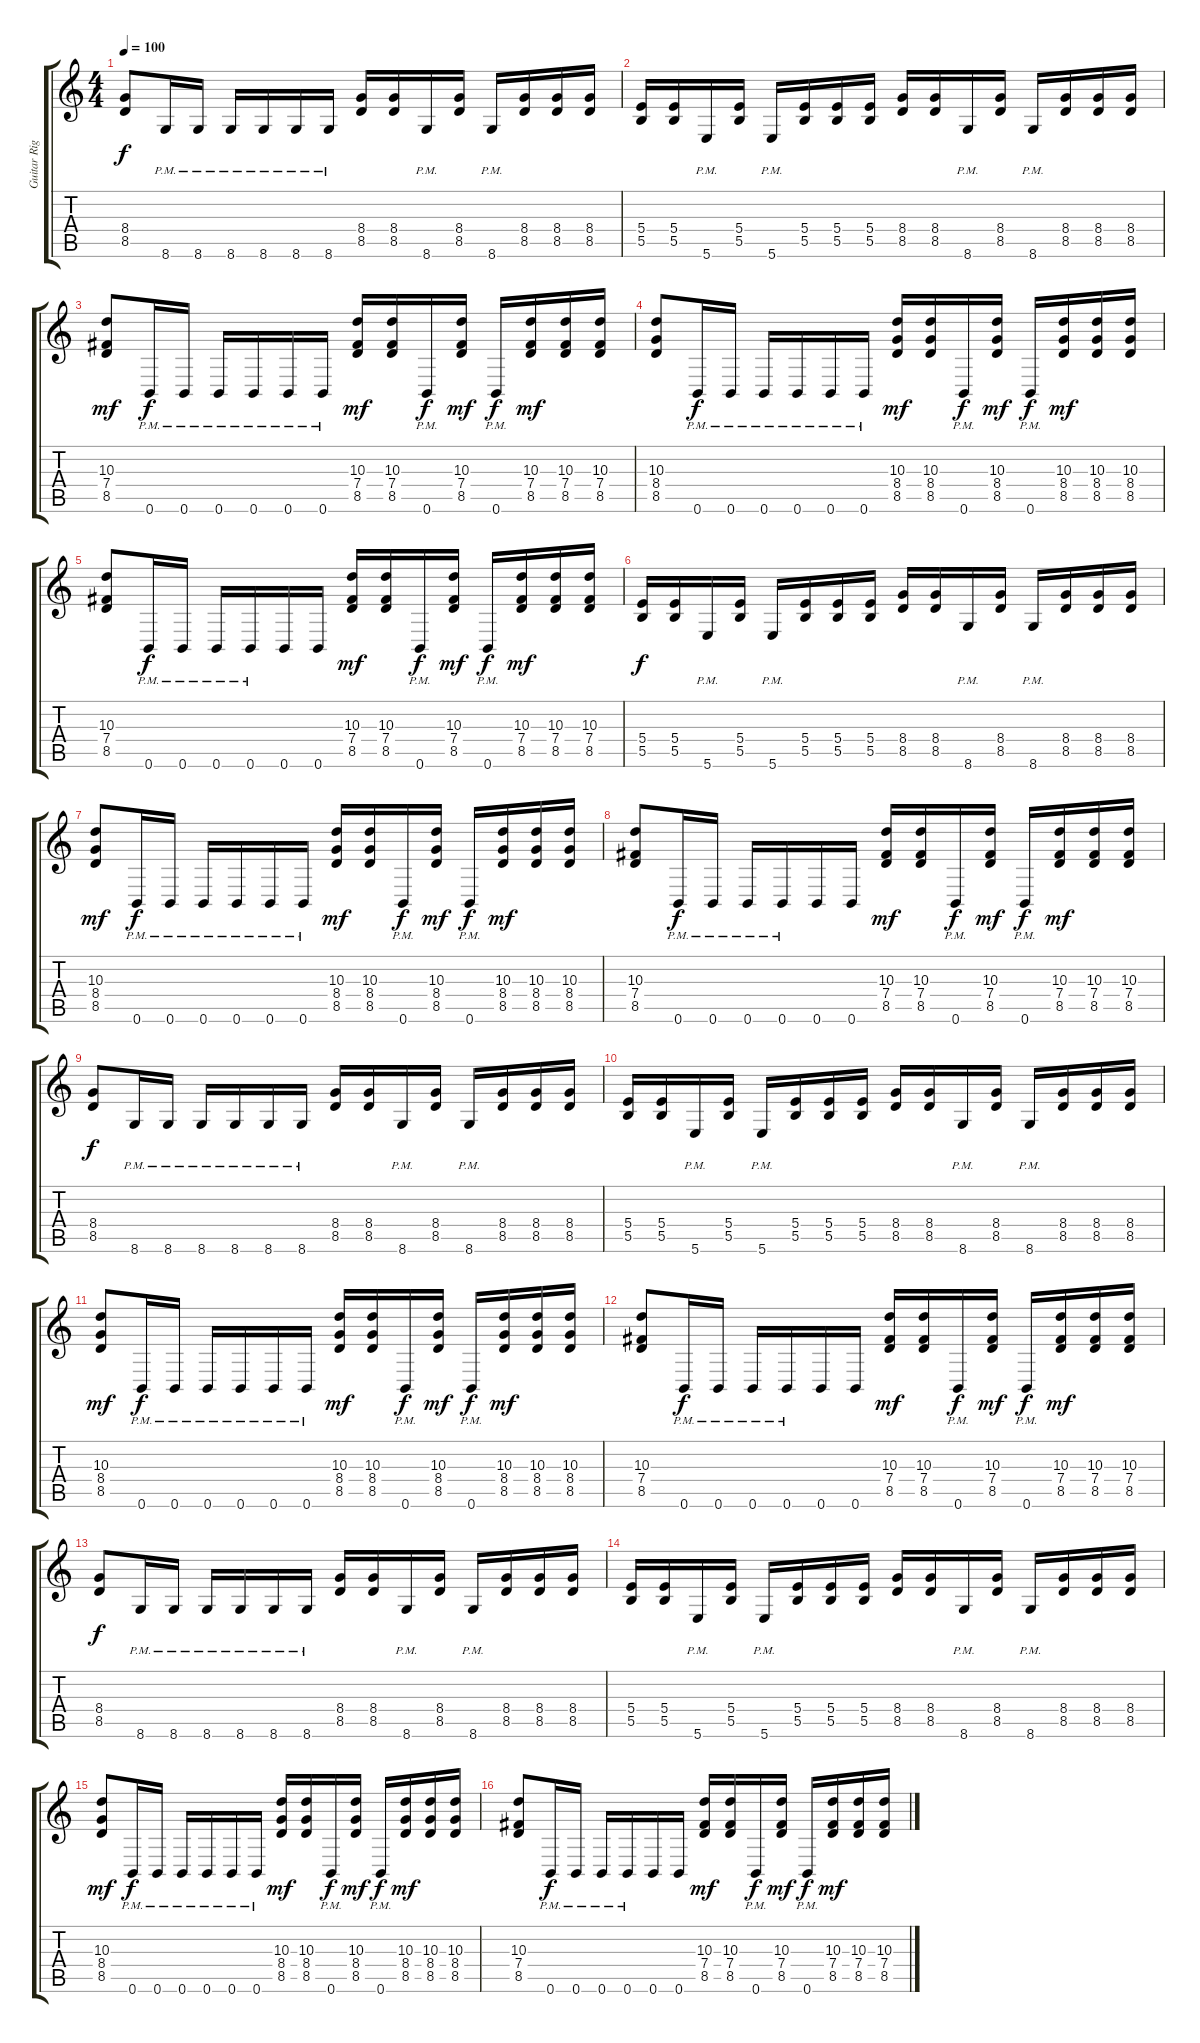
\track ("Guitar Right" "Guitar Rig") {instrument distortionguitar}
\staff {score tabs}
\tuning (Db4 Ab3 E3 B2 Gb2 B1) {hide}
\ts (4 4)
\tempo 100
\clef g2
\ks c
(8.4 8.5).8{dy f} 8.6{pm}.16 8.6{pm}.16 8.6{pm}.16 8.6{pm}.16 8.6{pm}.16 8.6{pm}.16 (8.4 8.5).16 (8.4 8.5).16 8.6{pm}.16 (8.4 8.5).16 8.6{pm}.16 (8.4 8.5).16 (8.4 8.5).16 (8.4 8.5).16 |
(5.4 5.5).16{volume 10} (5.4 5.5).16 5.6{pm}.16 (5.4 5.5).16 5.6{pm}.16 (5.4 5.5).16 (5.4 5.5).16 (5.4 5.5).16 (8.4 8.5).16 (8.4 8.5).16 8.6{pm}.16 (8.4 8.5).16 8.6{pm}.16 (8.4 8.5).16 (8.4 8.5).16 (8.4 8.5).16 |
(10.3 7.4 8.5).8{dy mf} 0.6{pm}.16{dy f} 0.6{pm}.16 0.6{pm}.16 0.6{pm}.16 0.6{pm}.16 0.6{pm}.16 (10.3 7.4 8.5).16{dy mf} (10.3 7.4 8.5).16 0.6{pm}.16{dy f} (10.3 7.4 8.5).16{dy mf} 0.6{pm}.16{dy f} (10.3 7.4 8.5).16{dy mf} (10.3 7.4 8.5).16 (10.3 7.4 8.5).16 |
(10.3 8.4 8.5).8 0.6{pm}.16{dy f} 0.6{pm}.16 0.6{pm}.16 0.6{pm}.16 0.6{pm}.16 0.6{pm}.16 (10.3 8.4 8.5).16{dy mf} (10.3 8.4 8.5).16 0.6{pm}.16{dy f} (10.3 8.4 8.5).16{dy mf} 0.6{pm}.16{dy f} (10.3 8.4 8.5).16{dy mf} (10.3 8.4 8.5).16 (10.3 8.4 8.5).16 |
(10.3 7.4 8.5).8 0.6{pm}.16{dy f} 0.6{pm}.16 0.6{pm}.16 0.6{pm}.16 0.6.16 0.6.16 (10.3 7.4 8.5).16{dy mf} (10.3 7.4 8.5).16 0.6{pm}.16{dy f} (10.3 7.4 8.5).16{dy mf} 0.6{pm}.16{dy f} (10.3 7.4 8.5).16{dy mf} (10.3 7.4 8.5).16 (10.3 7.4 8.5).16 |
(5.4 5.5).16{dy f} (5.4 5.5).16 5.6{pm}.16 (5.4 5.5).16 5.6{pm}.16 (5.4 5.5).16 (5.4 5.5).16 (5.4 5.5).16 (8.4 8.5).16 (8.4 8.5).16 8.6{pm}.16 (8.4 8.5).16 8.6{pm}.16 (8.4 8.5).16 (8.4 8.5).16 (8.4 8.5).16 |
(10.3 8.4 8.5).8{dy mf} 0.6{pm}.16{dy f} 0.6{pm}.16 0.6{pm}.16 0.6{pm}.16 0.6{pm}.16 0.6{pm}.16 (10.3 8.4 8.5).16{dy mf} (10.3 8.4 8.5).16 0.6{pm}.16{dy f} (10.3 8.4 8.5).16{dy mf} 0.6{pm}.16{dy f} (10.3 8.4 8.5).16{dy mf} (10.3 8.4 8.5).16 (10.3 8.4 8.5).16 |
(10.3 7.4 8.5).8 0.6{pm}.16{dy f} 0.6{pm}.16 0.6{pm}.16 0.6{pm}.16 0.6.16 0.6.16 (10.3 7.4 8.5).16{dy mf} (10.3 7.4 8.5).16 0.6{pm}.16{dy f} (10.3 7.4 8.5).16{dy mf} 0.6{pm}.16{dy f} (10.3 7.4 8.5).16{dy mf} (10.3 7.4 8.5).16 (10.3 7.4 8.5).16 |
(8.4 8.5).8{dy f} 8.6{pm}.16 8.6{pm}.16 8.6{pm}.16 8.6{pm}.16 8.6{pm}.16 8.6{pm}.16 (8.4 8.5).16 (8.4 8.5).16 8.6{pm}.16 (8.4 8.5).16 8.6{pm}.16 (8.4 8.5).16 (8.4 8.5).16 (8.4 8.5).16 |
(5.4 5.5).16 (5.4 5.5).16 5.6{pm}.16 (5.4 5.5).16 5.6{pm}.16 (5.4 5.5).16 (5.4 5.5).16 (5.4 5.5).16 (8.4 8.5).16 (8.4 8.5).16 8.6{pm}.16 (8.4 8.5).16 8.6{pm}.16 (8.4 8.5).16 (8.4 8.5).16 (8.4 8.5).16 |
(10.3 8.4 8.5).8{dy mf} 0.6{pm}.16{dy f} 0.6{pm}.16 0.6{pm}.16 0.6{pm}.16 0.6{pm}.16 0.6{pm}.16 (10.3 8.4 8.5).16{dy mf} (10.3 8.4 8.5).16 0.6{pm}.16{dy f} (10.3 8.4 8.5).16{dy mf} 0.6{pm}.16{dy f} (10.3 8.4 8.5).16{dy mf} (10.3 8.4 8.5).16 (10.3 8.4 8.5).16 |
(10.3 7.4 8.5).8 0.6{pm}.16{dy f} 0.6{pm}.16 0.6{pm}.16 0.6{pm}.16 0.6.16 0.6.16 (10.3 7.4 8.5).16{dy mf} (10.3 7.4 8.5).16 0.6{pm}.16{dy f} (10.3 7.4 8.5).16{dy mf} 0.6{pm}.16{dy f} (10.3 7.4 8.5).16{dy mf} (10.3 7.4 8.5).16 (10.3 7.4 8.5).16 |
(8.4 8.5).8{dy f} 8.6{pm}.16 8.6{pm}.16 8.6{pm}.16 8.6{pm}.16 8.6{pm}.16 8.6{pm}.16 (8.4 8.5).16 (8.4 8.5).16 8.6{pm}.16 (8.4 8.5).16 8.6{pm}.16 (8.4 8.5).16 (8.4 8.5).16 (8.4 8.5).16 |
(5.4 5.5).16 (5.4 5.5).16 5.6{pm}.16 (5.4 5.5).16 5.6{pm}.16 (5.4 5.5).16 (5.4 5.5).16 (5.4 5.5).16 (8.4 8.5).16 (8.4 8.5).16 8.6{pm}.16 (8.4 8.5).16 8.6{pm}.16 (8.4 8.5).16 (8.4 8.5).16 (8.4 8.5).16 |
(10.3 8.4 8.5).8{dy mf} 0.6{pm}.16{dy f} 0.6{pm}.16 0.6{pm}.16 0.6{pm}.16 0.6{pm}.16 0.6{pm}.16 (10.3 8.4 8.5).16{dy mf} (10.3 8.4 8.5).16 0.6{pm}.16{dy f} (10.3 8.4 8.5).16{dy mf} 0.6{pm}.16{dy f} (10.3 8.4 8.5).16{dy mf} (10.3 8.4 8.5).16 (10.3 8.4 8.5).16 |
(10.3 7.4 8.5).8 0.6{pm}.16{dy f} 0.6{pm}.16 0.6{pm}.16 0.6{pm}.16 0.6.16 0.6.16 (10.3 7.4 8.5).16{dy mf} (10.3 7.4 8.5).16 0.6{pm}.16{dy f} (10.3 7.4 8.5).16{dy mf} 0.6{pm}.16{dy f} (10.3 7.4 8.5).16{dy mf} (10.3 7.4 8.5).16 (10.3 7.4 8.5).16
